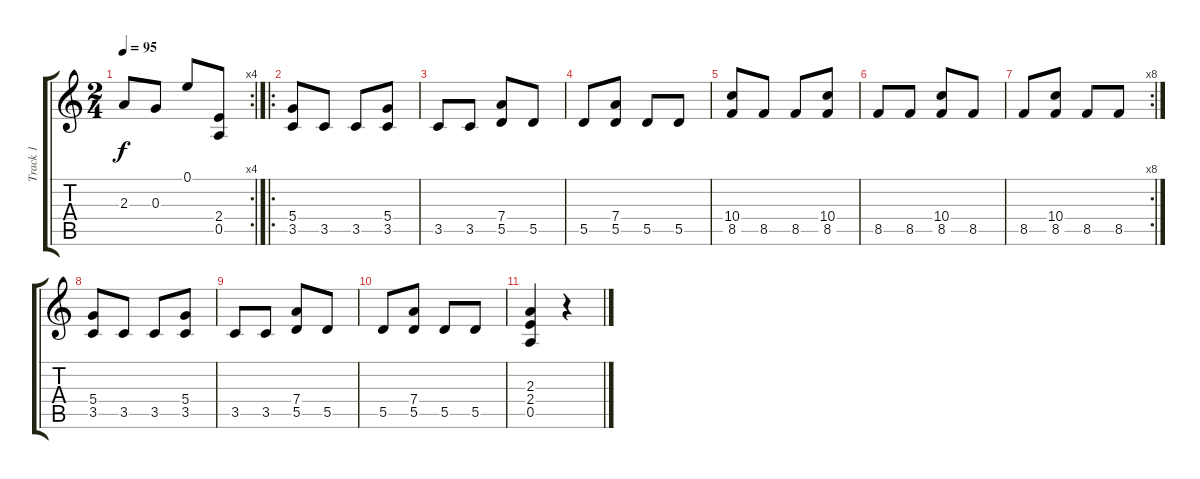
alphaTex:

\track ("Track 1" "Track 1") {instrument acousticguitarsteel}
\staff {score tabs}
\tuning (E4 B3 G3 D3 A2 E2) {hide}
\rc 4
\ts (2 4)
\tempo 95
\clef g2
\ks c
2.3.8{dy f} 0.3.8 0.1.8 (2.4 0.5).8 |
\ro
(5.4 3.5).8 3.5.8 3.5.8 (5.4 3.5).8 |
3.5.8 3.5.8 (7.4 5.5).8 5.5.8 |
5.5.8 (7.4 5.5).8 5.5.8 5.5.8 |
(10.4 8.5).8 8.5.8 8.5.8 (10.4 8.5).8 |
8.5.8 8.5.8 (10.4 8.5).8 8.5.8 |
\rc 8
8.5.8 (10.4 8.5).8 8.5.8 8.5.8 |
(5.4 3.5).8 3.5.8 3.5.8 (5.4 3.5).8 |
3.5.8 3.5.8 (7.4 5.5).8 5.5.8 |
5.5.8 (7.4 5.5).8 5.5.8 5.5.8 |
(2.3 2.4 0.5).4 r.4
